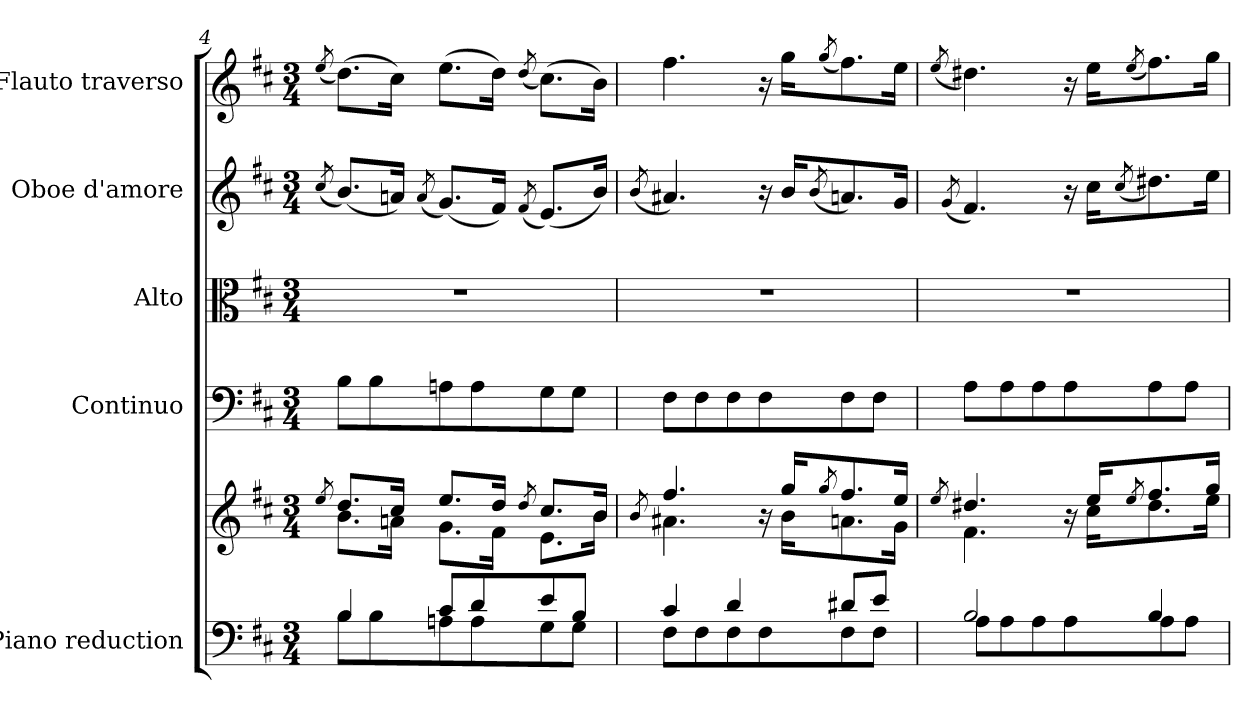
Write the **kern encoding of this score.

**kern	**kern	**kern	**kern	**kern	**kern
*part5	*part5	*part4	*part3	*part2	*part1
*staff6	*staff5	*staff4	*staff3	*staff2	*staff1
*I"Piano reduction	*	*I"Continuo	*I"Alto	*I"Oboe d'amore	*I"Flauto traverso
*I'Pno	*	*	*	*I'Ob	*I'Fl
*clefF4	*clefG2	*clefF4	*clefC3	*clefG2	*clefG2
*k[f#c#]	*k[f#c#]	*k[f#c#]	*k[f#c#]	*k[f#c#]	*k[f#c#]
*M3/4	*M3/4	*M3/4	*M3/4	*M3/4	*M3/4
=4	=4	=4	=4	=4	=4
.	8qee/	.	.	(<8qcc#/	(<8qee/
*^	*^	*	*	*	*
4B/	8B\L	8.dd/L	8.b\L	8B\L	2.r	(<8.b/L)	(>8.dd\L)
.	8B\	.	.	8B\	.	.	.
.	.	16cc#/Jk	16an\Jk	.	.	16an/Jk)	16cc#\Jk)
.	.	.	.	.	.	(<8qa/	.
8c#/L	8An\	8.ee/L	8.g\L	8An\	.	(<8.g/L)	(>8.ee\L
8d/	8A\	.	.	8A\	.	.	.
.	.	16dd/Jk	16f#\Jk	.	.	16f#/Jk)	16dd\Jk)
.	.	8qdd/	.	.	.	(<8qf#/	(<8qdd/
8e/	8G\	8.cc#/L	8.e\L	8G\	.	(<8.e/L)	(>8.cc#\L)
8B/J	8G\J	.	.	8G\J	.	.	.
.	.	16b/Jk	16b\Jk	.	.	16b/Jk)	16b\Jk)
!!LO:LB:g=z
=5	=5	=5	=5	=5	=5	=5	=5
.	.	.	8qb/	.	.	(<8qb/	.
4c#/	8F#\L	4.ff#/	4.a#X\	8F#\L	2.r	4.a#X/)	4.ff#\
.	8F#\	.	.	8F#\	.	.	.
4d/	8F#\	.	.	8F#\	.	.	.
.	8F#\	16r	16ryy	8F#\	.	16r	16r
.	.	16gg/KL	16b\KL	.	.	16b/KL	16gg\KL
.	.	8qgg/	.	.	.	(<8qb/	(<8qgg/
8d#X/L	8F#\	8.ff#/	8.an\	8F#\	.	8.an/)	8.ff#\)
8e/J	8F#\J	.	.	8F#\J	.	.	.
.	.	16ee/Jk	16g\Jk	.	.	16g/Jk	16ee\Jk
=6	=6	=6	=6	=6	=6	=6	=6
.	.	8qee/	.	.	.	(<8qg/	(<8qee/
2B/	8A\L	4.dd#X/	4.f#\	8A\L	2.r	4.f#/)	4.dd#X\)
.	8A\	.	.	8A\	.	.	.
.	8A\	.	.	8A\	.	.	.
.	8A\	16r	16ryy	8A\	.	16r	16r
.	.	16ee/KL	16cc#\KL	.	.	16cc#\KL	16ee\KL
.	.	8qee/	.	.	.	(<8qcc#/	(<8qee/
4B/	8A\	8.ff#/	8.dd#\	8A\	.	8.dd#X\)	8.ff#\)
.	8A\J	.	.	8A\J	.	.	.
.	.	16gg/Jk	16ee\Jk	.	.	16ee\Jk	16gg\Jk
*v	*v	*	*	*	*	*	*
*	*v	*v	*	*	*	*
=	=	=	=	=	=
*-	*-	*-	*-	*-	*-
